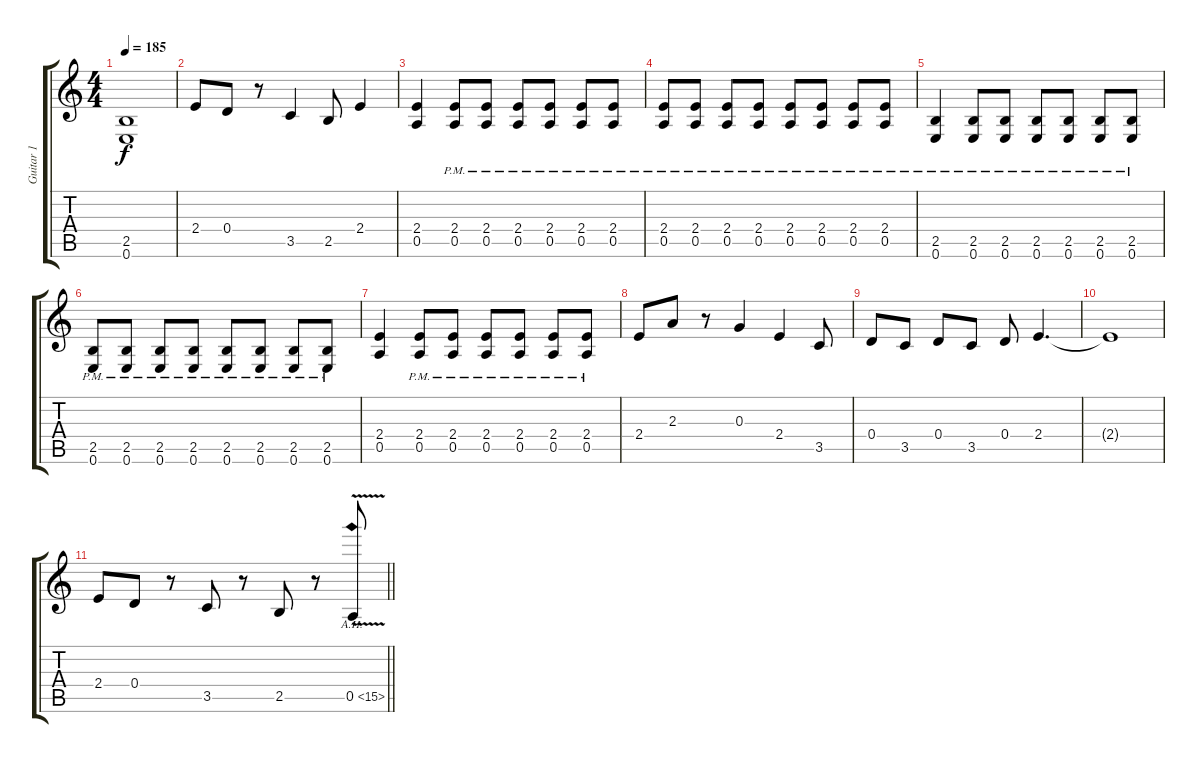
\track ("Guitar 1" "Guitar 1") {instrument distortionguitar}
\staff {score tabs}
\tuning (E4 B3 G3 D3 A2 E2) {hide}
\ts (4 4)
\tempo 185
\clef g2
\ks c
(2.5 0.6).1{dy f} |
2.4.8 0.4.8 r.8 3.5.4 2.5.8 2.4.4 |
(2.4 0.5).4 (2.4{pm} 0.5{pm}).8 (2.4{pm} 0.5{pm}).8 (2.4{pm} 0.5{pm}).8 (2.4{pm} 0.5{pm}).8 (2.4{pm} 0.5{pm}).8 (2.4{pm} 0.5{pm}).8 |
(2.4{pm} 0.5{pm}).8 (2.4{pm} 0.5{pm}).8 (2.4{pm} 0.5{pm}).8 (2.4{pm} 0.5{pm}).8 (2.4{pm} 0.5{pm}).8 (2.4{pm} 0.5{pm}).8 (2.4{pm} 0.5{pm}).8 (2.4{pm} 0.5{pm}).8 |
(2.5{pm} 0.6{pm}).4 (2.5{pm} 0.6{pm}).8 (2.5{pm} 0.6{pm}).8 (2.5{pm} 0.6{pm}).8 (2.5{pm} 0.6{pm}).8 (2.5{pm} 0.6{pm}).8 (2.5{pm} 0.6{pm}).8 |
(2.5{pm} 0.6{pm}).8 (2.5{pm} 0.6{pm}).8 (2.5{pm} 0.6{pm}).8 (2.5{pm} 0.6{pm}).8 (2.5{pm} 0.6{pm}).8 (2.5{pm} 0.6{pm}).8 (2.5{pm} 0.6{pm}).8 (2.5{pm} 0.6{pm}).8 |
(2.4 0.5).4 (2.4{pm} 0.5{pm}).8 (2.4{pm} 0.5{pm}).8 (2.4{pm} 0.5{pm}).8 (2.4{pm} 0.5{pm}).8 (2.4{pm} 0.5{pm}).8 (2.4{pm} 0.5{pm}).8 |
2.4.8 2.3.8 r.8 0.3.4 2.4.4 3.5.8 |
0.4.8 3.5.8 0.4.8 3.5.8 0.4.8 2.4.4{d} |
2.4{t}.1 |
\barLineRight lightlight
2.4.8 0.4.8 r.8 3.5.8 r.8 2.5.8 r.8 0.5{ah 15 v}.8
